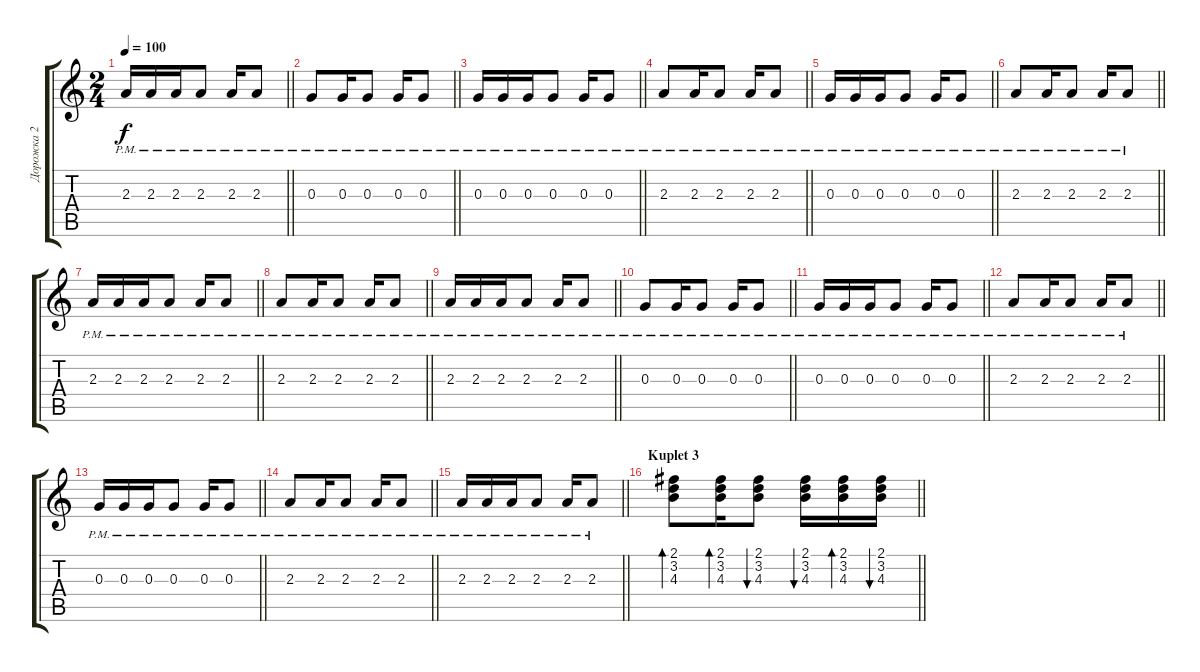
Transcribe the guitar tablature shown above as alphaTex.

\track ("Дорожка 2" "Дорожка 2") {instrument acousticguitarsteel}
\staff {score tabs}
\tuning (E4 B3 G3 D3 A2 E2) {hide}
\ts (2 4)
\tempo 100
\clef g2
\barLineRight lightlight
\ks c
2.3{pm}.16{dy f} 2.3{pm}.16 2.3{pm}.16 2.3{pm}.8 2.3{pm}.16 2.3{pm}.8 |
\barLineRight lightlight
0.3{pm}.8 0.3{pm}.16 0.3{pm}.8 0.3{pm}.16 0.3{pm}.8 |
\barLineRight lightlight
0.3{pm}.16 0.3{pm}.16 0.3{pm}.16 0.3{pm}.8 0.3{pm}.16 0.3{pm}.8 |
\barLineRight lightlight
2.3{pm}.8 2.3{pm}.16 2.3{pm}.8 2.3{pm}.16 2.3{pm}.8 |
\barLineRight lightlight
0.3{pm}.16 0.3{pm}.16 0.3{pm}.16 0.3{pm}.8 0.3{pm}.16 0.3{pm}.8 |
\barLineRight lightlight
2.3{pm}.8 2.3{pm}.16 2.3{pm}.8 2.3{pm}.16 2.3{pm}.8 |
\barLineRight lightlight
2.3{pm}.16 2.3{pm}.16 2.3{pm}.16 2.3{pm}.8 2.3{pm}.16 2.3{pm}.8 |
\barLineRight lightlight
2.3{pm}.8 2.3{pm}.16 2.3{pm}.8 2.3{pm}.16 2.3{pm}.8 |
\barLineRight lightlight
2.3{pm}.16 2.3{pm}.16 2.3{pm}.16 2.3{pm}.8 2.3{pm}.16 2.3{pm}.8 |
\barLineRight lightlight
0.3{pm}.8 0.3{pm}.16 0.3{pm}.8 0.3{pm}.16 0.3{pm}.8 |
\barLineRight lightlight
0.3{pm}.16 0.3{pm}.16 0.3{pm}.16 0.3{pm}.8 0.3{pm}.16 0.3{pm}.8 |
\barLineRight lightlight
2.3{pm}.8 2.3{pm}.16 2.3{pm}.8 2.3{pm}.16 2.3{pm}.8 |
\barLineRight lightlight
0.3{pm}.16 0.3{pm}.16 0.3{pm}.16 0.3{pm}.8 0.3{pm}.16 0.3{pm}.8 |
\barLineRight lightlight
2.3{pm}.8 2.3{pm}.16 2.3{pm}.8 2.3{pm}.16 2.3{pm}.8 |
\barLineRight lightlight
2.3{pm}.16 2.3{pm}.16 2.3{pm}.16 2.3{pm}.8 2.3{pm}.16 2.3{pm}.8 |
\section ("" "Kuplet 3")
\barLineRight lightlight
(2.1 3.2 4.3).8{bd 60} (2.1 3.2 4.3).16{bd 60} (2.1 3.2 4.3).8{bu 60} (2.1 3.2 4.3).16{bu 60} (2.1 3.2 4.3).16{bd 60} (2.1 3.2 4.3).16{bu 60}
